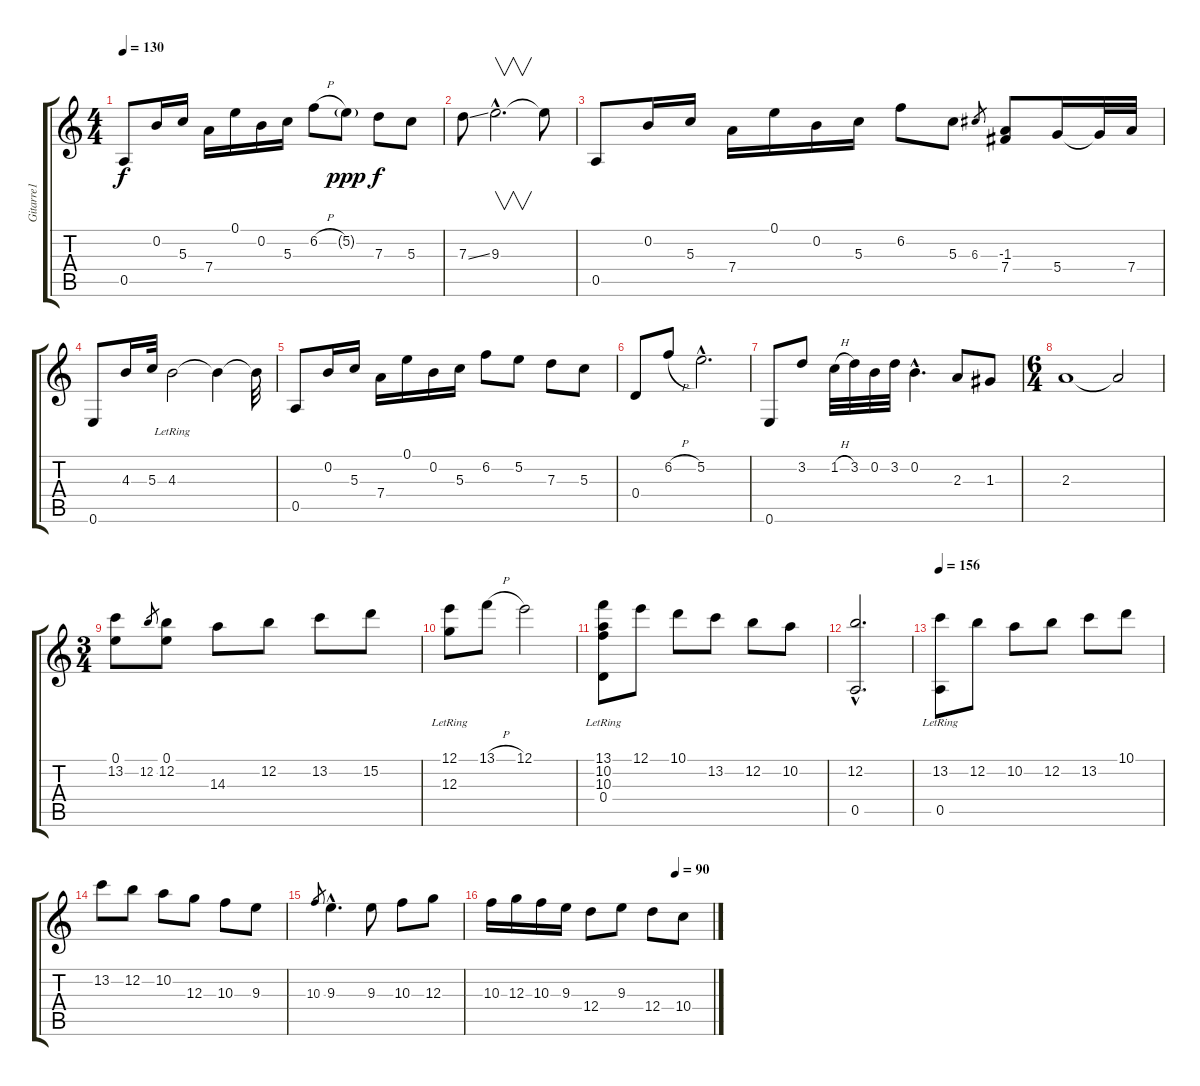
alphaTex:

\track ("Gitarre1" "Gitarre1") {instrument acousticguitarsteel}
\staff {score tabs}
\tuning (E4 B3 G3 D3 A2 E2) {hide}
\ts (4 4)
\tempo 130
\clef g2
\ks c
0.5.8{dy f instrument acousticguitarsteel} 0.2.16 5.3.16 7.4.16 0.1.16 0.2.16 5.3.16 6.2{h}.8 5.2{g}.8{dy ppp} 7.3.8{dy f} 5.3.8 |
7.3{ss}.8 9.3{hac}.2{v d} 9.3{t}.8 |
0.5.8 0.2.16 5.3.16 7.4.16 0.1.16 0.2.16 5.3.16 6.2.8 5.3.8 6.3.8{gr} (-1.3 7.4).8 5.4.16 5.4{t}.32 7.4.32 |
0.6.8 4.3.16 5.3.32 4.3{lr}.2 4.3{t}.4 4.3{t}.32 |
0.5.8 0.2.16 5.3.16 7.4.16 0.1.16 0.2.16 5.3.16 6.2.8 5.2.8 7.3.8 5.3.8 |
0.4.8 6.2{h}.8 5.2{hac}.2{d} |
0.6.8 3.2.8 1.2{h}.32 3.2.32 0.2.32 3.2.32 0.2{hac}.4{d} 2.3.8 1.3.8 |
\ts (6 4)
2.3.1 2.3{t}.2 |
\ts (3 4)
(0.1 13.2).8 12.2.8{gr} (0.1 12.2).8 14.3.8 12.2.8 13.2.8 15.2.8 |
(12.1 12.3{lr}).8 13.1{h}.8 12.1.2 |
(13.1 10.2 10.3{lr} 0.4{lr}).8 12.1.8 10.1.8 13.2.8 12.2.8 10.2.8 |
(12.2{hac} 0.5{hac}).2{d} |
\tempo 156
(13.2 0.5{lr}).8 12.2.8 10.2.8 12.2.8 13.2.8 10.1.8 |
13.2.8 12.2.8 10.2.8 12.3.8 10.3.8 9.3.8 |
10.3.8{gr} 9.3{hac}.4{d} 9.3.8 10.3.8 12.3.8 |
\tempo (90 0.8333333333333334)
10.3.16 12.3.16 10.3.16 9.3.16 12.4.8 9.3.8 12.4.8 10.4.8
